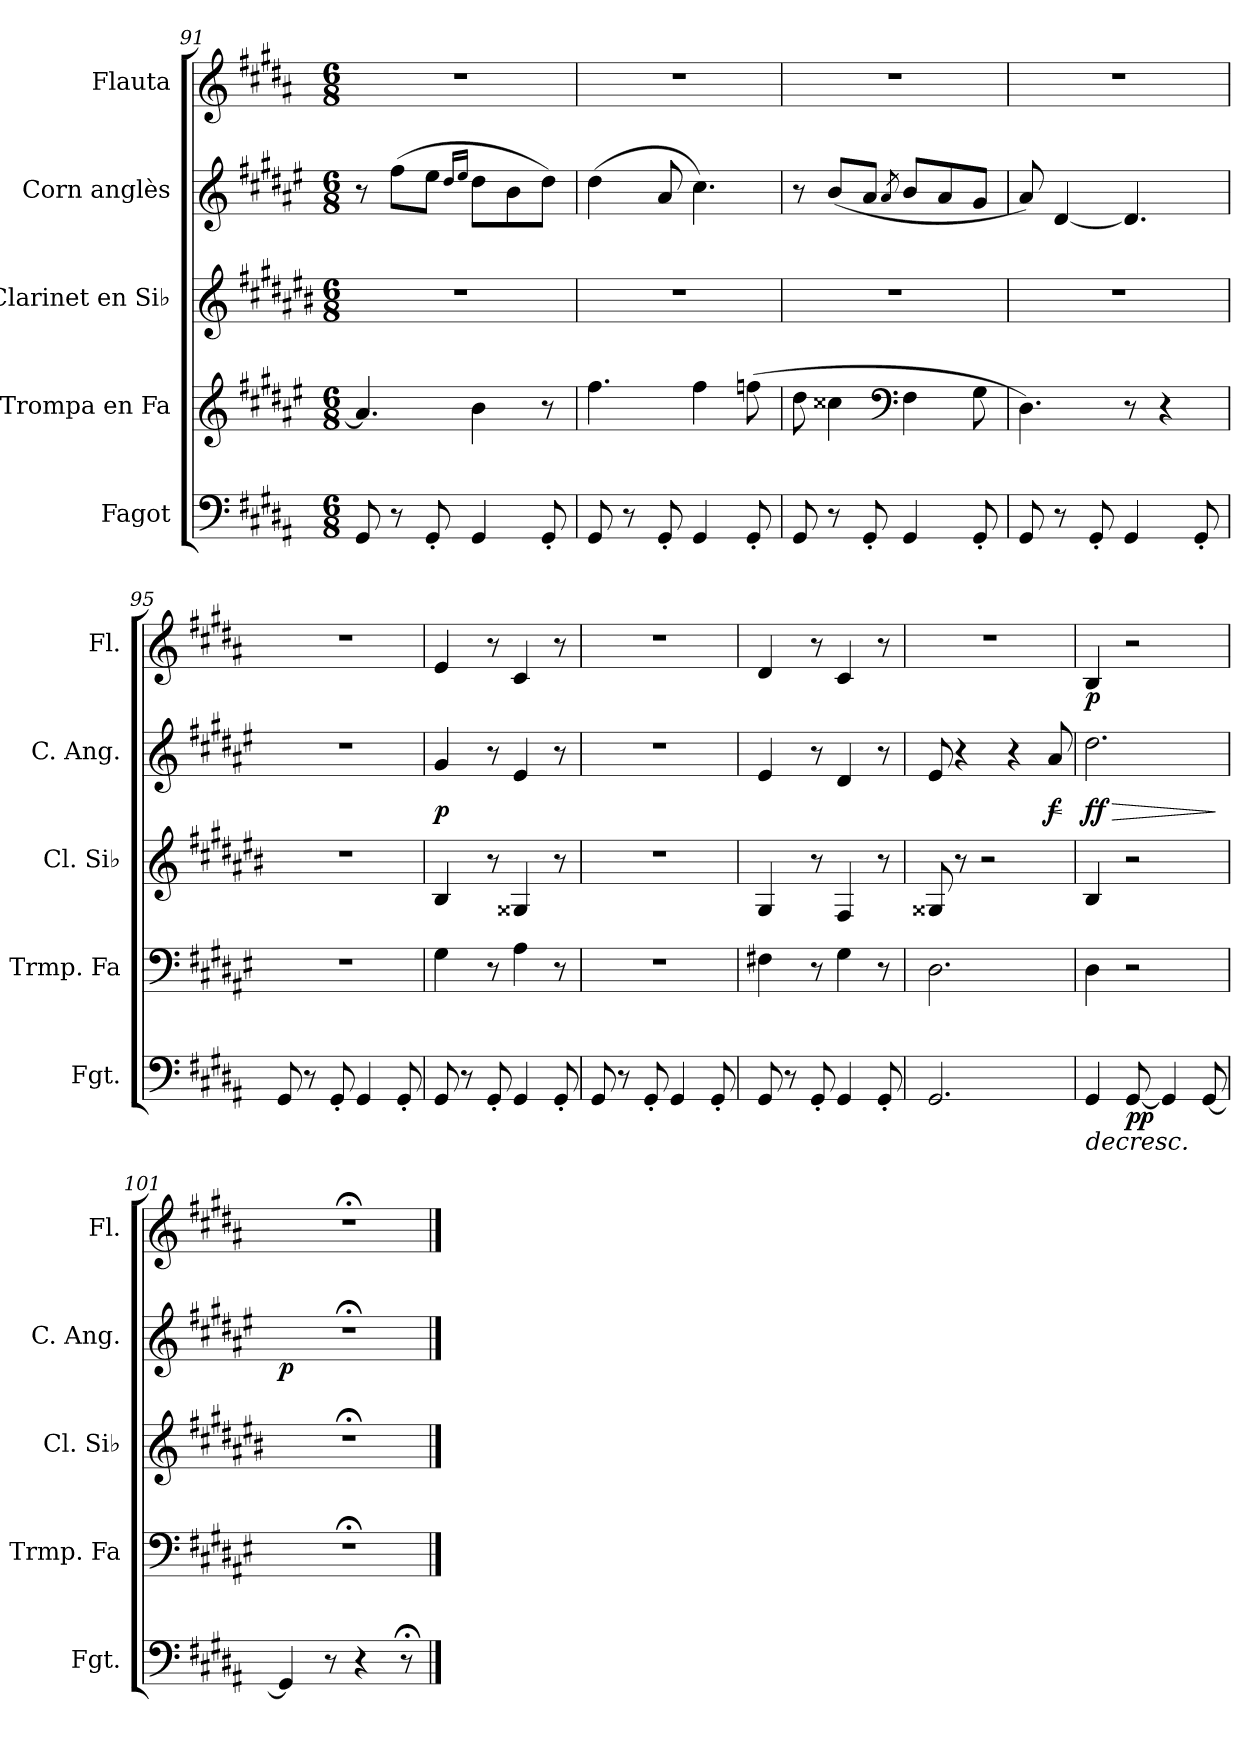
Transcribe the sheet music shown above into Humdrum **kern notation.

**kern	**dynam	**kern	**kern	**kern	**dynam	**kern	**dynam
*part5	*part5	*part4	*part3	*part2	*part2	*part1	*part1
*staff5	*staff5	*staff4	*staff3	*staff2	*staff2	*staff1	*staff1
*I"Fagot	*	*I"Trompa en Fa	*I"Clarinet en Si♭	*I"Corn anglès	*	*I"Flauta	*
*I'Fgt.	*	*I'Trmp. Fa	*I'Cl. Si♭	*I'C. Ang.	*	*I'Fl.	*
!!LO:LB:g=z
*clefF4	*	*clefG2	*clefG2	*clefG2	*	*clefG2	*
*	*	*ITrd4c7	*ITrd1c2	*ITrd4c7	*	*	*
*k[f#c#g#d#a#]	*	*k[f#c#g#d#a#]	*k[f#c#g#d#a#]	*k[f#c#g#d#a#]	*	*k[f#c#g#d#a#]	*
*M6/8	*	*M6/8	*M6/8	*M6/8	*	*M6/8	*
=91	=91	=91	=91	=91	=91	=91	=91
8GG#/	.	4.d#/]	2.r	8r	.	2.r	.
8r	.	.	.	(8b\L	.	.	.
8GG#'/	.	.	.	8a#\J	.	.	.
.	.	.	.	16qg#/LL	.	.	.
.	.	.	.	16qa#/JJ	.	.	.
4GG#/	.	4e\	.	8g#\L	.	.	.
.	.	.	.	8e\	.	.	.
8GG#'/	.	8r	.	8g#\J)	.	.	.
=92	=92	=92	=92	=92	=92	=92	=92
8GG#/	.	4.b\	2.r	(4g#\	.	2.r	.
8r	.	.	.	.	.	.	.
8GG#'/	.	.	.	8d#/	.	.	.
4GG#/	.	4b\	.	4.f#\)	.	.	.
8GG#'/	.	(8b-X\	.	.	.	.	.
=93	=93	=93	=93	=93	=93	=93	=93
8GG#/	.	8g#\	2.r	8r	.	2.r	.
8r	.	4f##X\	.	(8e/L	.	.	.
8GG#'/	.	.	.	8d#/J	.	.	.
*	*	*clefF4	*	*	*	*	*
.	.	.	.	8qd#/	.	.	.
4GG#/	.	4BB\	.	8e/L	.	.	.
.	.	.	.	8d#/	.	.	.
8GG#'/	.	8C#\	.	8c#/J	.	.	.
=94	=94	=94	=94	=94	=94	=94	=94
8GG#/	.	4.GG#\)	2.r	8d#/)	.	2.r	.
8r	.	.	.	[4G#/	.	.	.
8GG#'/	.	.	.	.	.	.	.
4GG#/	.	8r	.	4.G#/]	.	.	.
.	.	4r	.	.	.	.	.
8GG#'/	.	.	.	.	.	.	.
=95	=95	=95	=95	=95	=95	=95	=95
8GG#/	.	2.r	2.r	2.r	.	2.r	.
8r	.	.	.	.	.	.	.
8GG#'/	.	.	.	.	.	.	.
4GG#/	.	.	.	.	.	.	.
8GG#'/	.	.	.	.	.	.	.
!!LO:PB:g=z
=96	=96	=96	=96	=96	=96	=96	=96
!	!	!	!	!	!LO:DY:b	!	!
8GG#/	.	4C#\	4A#/	4c#/	p	4e/	.
8r	.	.	.	.	.	.	.
8GG#'/	.	8r	8r	8r	.	8r	.
4GG#/	.	4D#\	4F##X/	4A#/	.	4c#/	.
8GG#'/	.	8r	8r	8r	.	8r	.
=97	=97	=97	=97	=97	=97	=97	=97
8GG#/	.	2.r	2.r	2.r	.	2.r	.
8r	.	.	.	.	.	.	.
8GG#'/	.	.	.	.	.	.	.
4GG#/	.	.	.	.	.	.	.
8GG#'/	.	.	.	.	.	.	.
=98	=98	=98	=98	=98	=98	=98	=98
8GG#/	.	4BBn\	4F#/	4A#/	.	4d#/	.
8r	.	.	.	.	.	.	.
8GG#'/	.	8r	8r	8r	.	8r	.
4GG#/	.	4C#\	4E/	4G#/	.	4c#/	.
8GG#'/	.	8r	8r	8r	.	8r	.
=99	=99	=99	=99	=99	=99	=99	=99
2.GG#/	.	2.GG#\	8F##X/	8A#/	.	2.r	.
.	.	.	8r	4r	.	.	.
.	.	.	2r	.	.	.	.
.	.	.	.	4r	.	.	.
!	!	!	!	!	!LO:HP:b	!	!
!	!	!	!	!	!LO:DY:n=1:b	!	!
.	.	.	.	8d#/	< f	.	.
.	.	.	.	.	[	.	.
=100	=100	=100	=100	=100	=100	=100	=100
!	!LO:HP:b	!	!	!	!LO:HP:b	!	!
!	!	!	!	!	!LO:DY:n=1:b	!	!LO:DY:b
4GG#/	>	4GG#\	4A#/	2.g#\	> ff	4B/	p
!	!LO:DY:b	!	!	!	!	!	!
[8GG#/	pp	2r	2r	.	.	2r	.
4GG#/]	]	.	.	.	.	.	.
[8GG#/	.	.	.	.	.	.	.
.	.	.	.	.	]	.	.
=101	=101	=101	=101	=101	=101	=101	=101
!	!	!	!	!	!LO:DY:b	!	!
4GG#/]	.	2.r;<	2.r;<	2.r;<	p	2.r;<	.
8r	.	.	.	.	.	.	.
4r	.	.	.	.	.	.	.
8r;<	.	.	.	.	.	.	.
==	==	==	==	==	==	==	==
*-	*-	*-	*-	*-	*-	*-	*-
